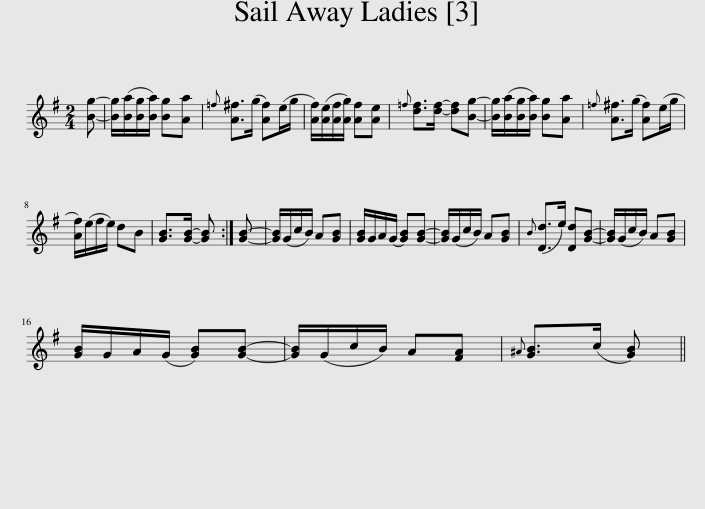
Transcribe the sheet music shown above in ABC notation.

X:1
L:1/8
M:2/4
I:linebreak $
K:G
V:1 treble
V:1
 [Bg]- | [Bg]/([Ba]/[Bg]/[Ba]/) [Bg][Aa] |{=f} [A^f]>(g [Af])(e/g/ | [Af]/)([Ae]/[Af]/[Ag]/) [Af][Ae] |{=f} [df]>[df]- [df][Bg]- | %5
 [Bg]/([Ba]/[Bg]/[Ba]/) [Bg][Aa] |{=f} [A^f]>(g [Af])(e/g/ |$ [Af]/)(e/f/e/) dB | [GB]>[GB]- [GB] :| [GB]- | %10
 [GB]/(G/c/B/) A[GB] | [GB]/G/A/(G/ [GB])[GB]- | [GB]/(G/c/B/) A[GB] |{B} ([Dd]>e) [Dd][GB]- | [GB]/(G/c/B/) A[GB] |$ %15
 [GB]/G/A/(G/ [GB])[GB]- | [GB]/(G/c/B/) A[FA] |{^A} [GB]>(c [GB]) || %18
